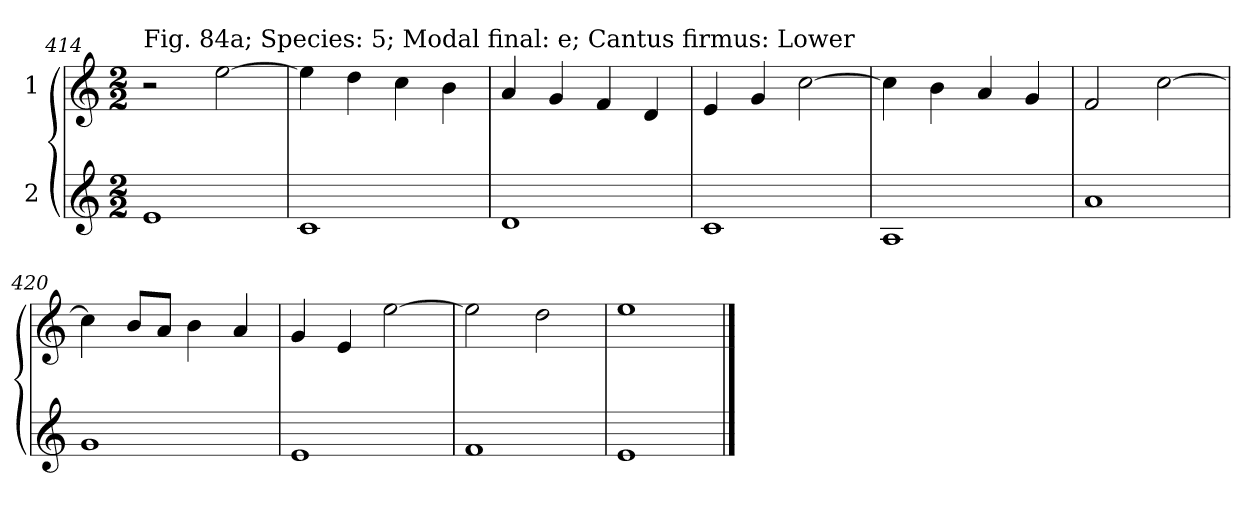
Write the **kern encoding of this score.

**kern	**kern
*part2	*part1
*staff2	*staff1
*I"2	*I"1
*clefG2	*clefG2
*k[]	*k[]
*M2/2	*M2/2
=414	=414
!	!LO:TX:a:t=Fig. 84a; Species&colon; 5; Modal final&colon; e; Cantus firmus&colon; Lower
1e	2r
.	[2ee\
=415	=415
1c	4ee\]
.	4dd\
.	4cc\
.	4b\
=416	=416
1d	4a/
.	4g/
.	4f/
.	4d/
=417	=417
1c	4e/
.	4g/
.	[2cc\
=418	=418
1A	4cc\]
.	4b\
.	4a/
.	4g/
!!LO:LB:g=z
=419	=419
1a	2f/
.	[2cc\
=420	=420
1g	4cc\]
.	8b/L
.	8a/J
.	4b\
.	4a/
=421	=421
1e	4g/
.	4e/
.	[2ee\
=422	=422
1f	2ee\]
.	2dd\
=423	=423
1e	1ee
==	==
*-	*-
